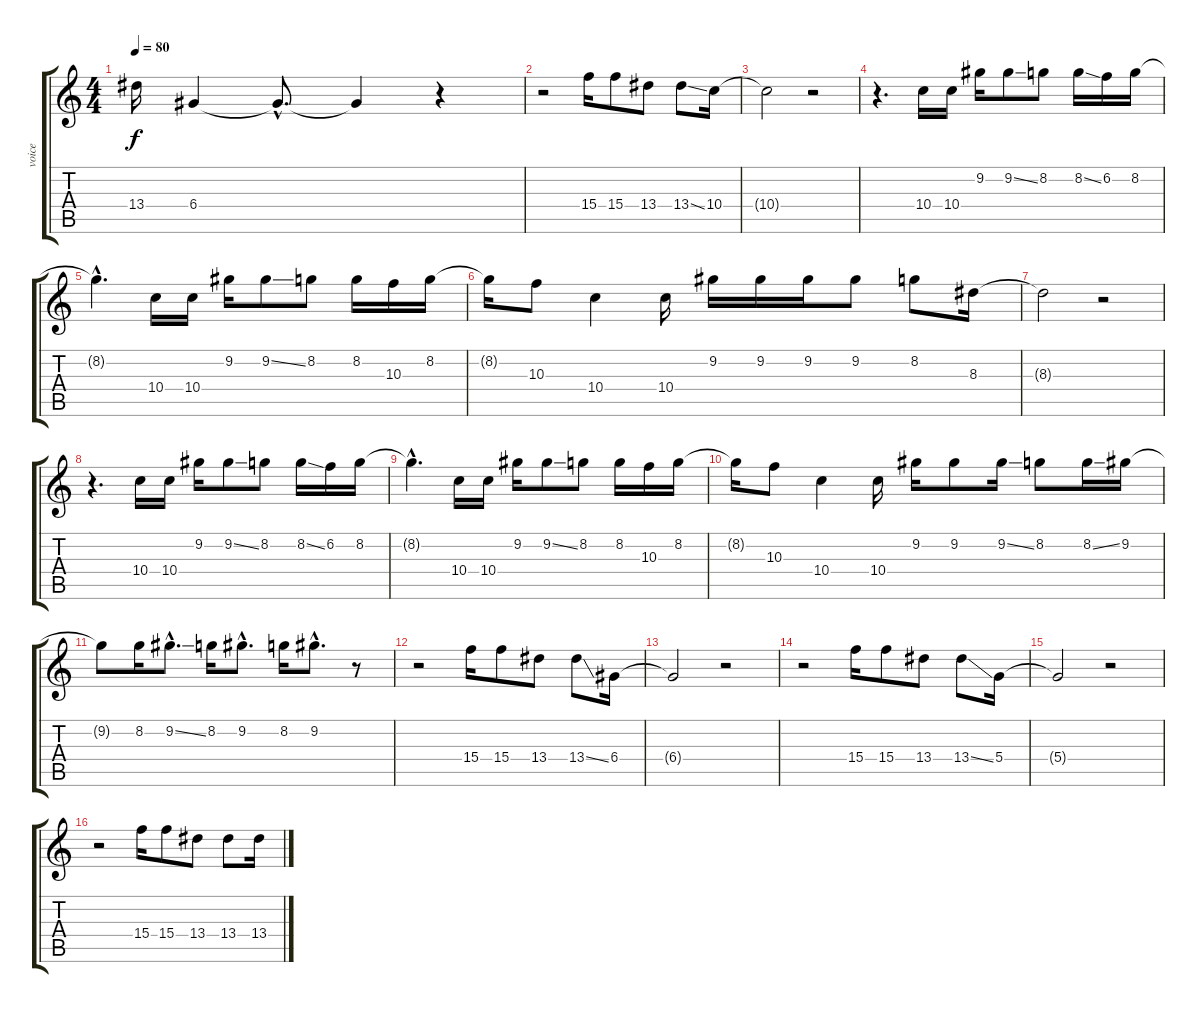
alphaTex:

\track ("voice" "voice") {instrument electricguitarjazz}
\staff {score tabs}
\tuning (E4 B3 G3 D3 A2 E2) {hide}
\ts (4 4)
\tempo 80
\clef g2
\ks c
13.4{t}.16{dy f} 6.4.4 6.4{hac t}.8{d} 6.4{t}.4 r.4 |
r.2 15.4.16 15.4.8 13.4.8 13.4{ss}.8 10.4.16 |
10.4{t}.2 r.2 |
r.4{d instrument overdrivenguitar} 10.4.16 10.4.16 9.2.16 9.2{ss}.8 8.2.8 8.2{ss}.16 6.2.16 8.2.16 |
8.2{hac t}.4{d} 10.4.16 10.4.16 9.2.16 9.2{ss}.8 8.2.8 8.2.16 10.3.16 8.2.16 |
8.2{t}.16 10.3.8 10.4.4 10.4.16 9.2.16 9.2.16 9.2.16 9.2.8 8.2.8 8.3.16 |
8.3{t}.2 r.2 |
r.4{d} 10.4.16 10.4.16 9.2.16 9.2{ss}.8 8.2.8 8.2{ss}.16 6.2.16 8.2.16 |
8.2{hac t}.4{d} 10.4.16 10.4.16 9.2.16 9.2{ss}.8 8.2.8 8.2.16 10.3.16 8.2.16 |
8.2{t}.16 10.3.8 10.4.4 10.4.16 9.2.16 9.2.8 9.2{ss}.16 8.2.8 8.2{ss}.16 9.2.16 |
9.2{t}.8 8.2.16 9.2{ss hac}.8{d} 8.2.16 9.2{hac}.8{d} 8.2.16 9.2{hac}.8{d} r.8 |
r.2{instrument electricguitarjazz} 15.4.16 15.4.8 13.4.8 13.4{ss}.8 6.4.16 |
6.4{t}.2 r.2 |
r.2 15.4.16 15.4.8 13.4.8 13.4{ss}.8 5.4.16 |
5.4{t}.2 r.2 |
r.2 15.4.16 15.4.8 13.4.8 13.4.8 13.4{ss}.16
